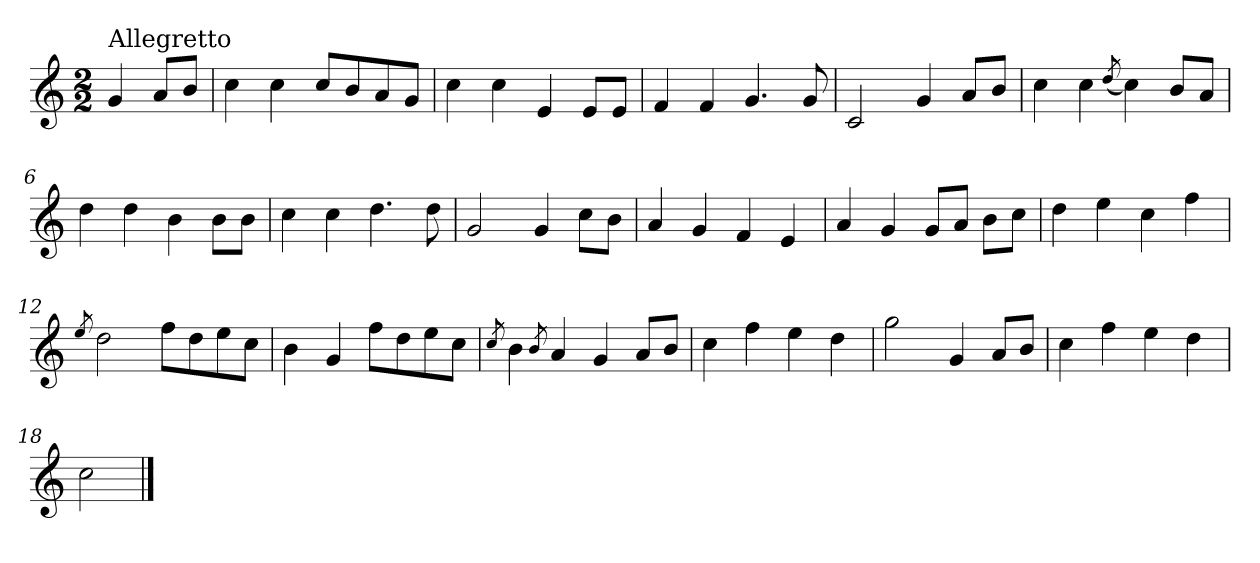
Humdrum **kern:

**kern
*part1
*staff1
*clefG2
*k[]
*a:
*M2/2
=
!LO:TX:a:t=Allegretto
4g/
8a/L
8b/J
=1
4cc\
4cc\
8cc/L
8b/
8a/
8g/J
=2
4cc\
4cc\
4e/
8e/L
8e/J
=3
4f/
4f/
4.g/
8g/
=4
2c/
4g/
8a/L
8b/J
!!LO:LB:g=z
=5
4cc\
4cc\
(<8qdd/
4cc\)
8b/L
8a/J
=6
4dd\
4dd\
4b\
8b\L
8b\J
=7
4cc\
4cc\
4.dd\
8dd\
=8
2g/
4g/
8cc\L
8b\J
=9
4a/
4g/
4f/
4e/
!!LO:LB:g=z
=10
4a/
4g/
8g/L
8a/J
8b\L
8cc\J
=11
4dd\
4ee\
4cc\
4ff\
=12
8qee/
2dd\
8ff\L
8dd\
8ee\
8cc\J
=13
4b\
4g/
8ff\L
8dd\
8ee\
8cc\J
=14
8qcc/
4b\
8qb/
4a/
4g/
8a/L
8b/J
!!LO:LB:g=z
=15
4cc\
4ff\
4ee\
4dd\
=16
2gg\
4g/
8a/L
8b/J
=17
4cc\
4ff\
4ee\
4dd\
=18
2cc\
==
*-
